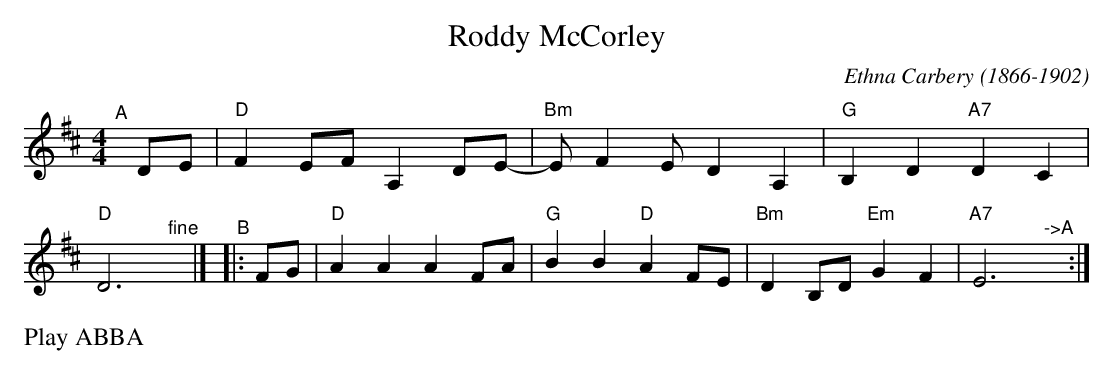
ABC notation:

X:1
T: Roddy McCorley
C: Ethna Carbery (1866-1902)
M: 4/4
L: 1/8
K: D
"^A"[|]\
DE | "D"F2 EF A,2 DE-| "Bm"EF2E D2 A,2 | "G"B,2 D2 "A7"D2 C2 | "D"D6 "^fine"y|]
"^B"|:\
FG | "D"A2 A2 A2  FA | "G"B2 B2 "D"A2 FE | "Bm"D2 B,D "Em"G2 F2 | "A7"E6 "^->A"y :|
